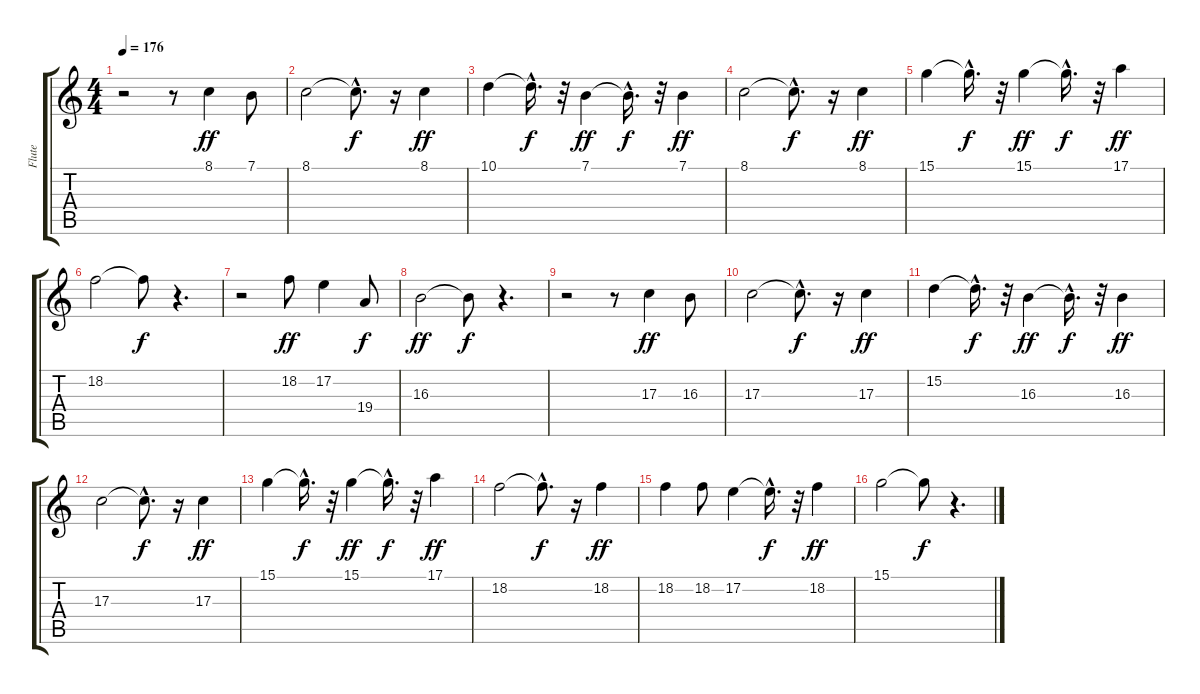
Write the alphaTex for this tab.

\track ("Flute" "Flute") {instrument flute}
\staff {score tabs}
\tuning (E4 B3 G3 D3 A2 E2) {hide}
\ts (4 4)
\tempo 176
\clef g2
\ks c
r.2{dy f} r.8 8.1.4{dy ff} 7.1.8 |
8.1.2 8.1{hac t}.8{d dy f} r.16 8.1.4{dy ff} |
10.1.4 10.1{hac t}.16{d dy f} r.32 7.1.4{dy ff} 7.1{hac t}.16{d dy f} r.32 7.1.4{dy ff} |
8.1.2 8.1{hac t}.8{d dy f} r.16 8.1.4{dy ff} |
15.1.4 15.1{hac t}.16{d dy f} r.32 15.1.4{dy ff} 15.1{hac t}.16{d dy f} r.32 17.1.4{dy ff} |
18.2.2 18.2{t}.8{dy f} r.4{d} |
r.2 18.2.8{dy ff} 17.2.4 19.4.8{dy f} |
16.3.2{dy ff} 16.3{t}.8{dy f} r.4{d} |
r.2 r.8 17.3.4{dy ff} 16.3.8 |
17.3.2 17.3{hac t}.8{d dy f} r.16 17.3.4{dy ff} |
15.2.4 15.2{hac t}.16{d dy f} r.32 16.3.4{dy ff} 16.3{hac t}.16{d dy f} r.32 16.3.4{dy ff} |
17.3.2 17.3{hac t}.8{d dy f} r.16 17.3.4{dy ff} |
15.1.4 15.1{hac t}.16{d dy f} r.32 15.1.4{dy ff} 15.1{hac t}.16{d dy f} r.32 17.1.4{dy ff} |
18.2.2 18.2{hac t}.8{d dy f} r.16 18.2.4{dy ff} |
18.2.4 18.2.8 17.2.4 17.2{hac t}.16{d dy f} r.32 18.2.4{dy ff} |
15.1.2 15.1{t}.8{dy f} r.4{d}
